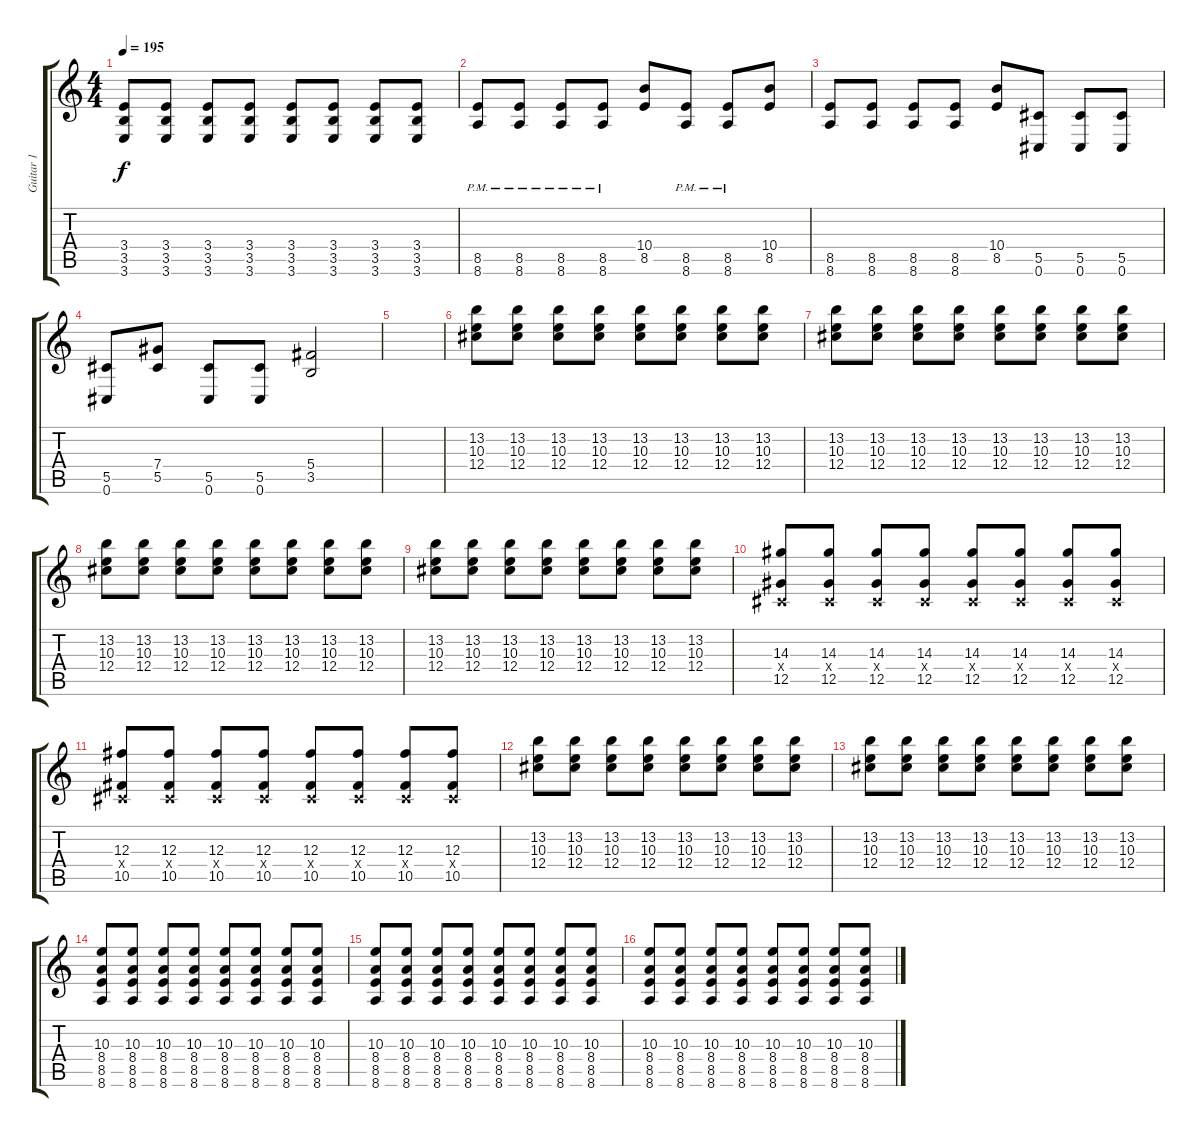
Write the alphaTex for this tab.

\track ("Guitar 1" "Guitar 1") {instrument overdrivenguitar}
\staff {score tabs}
\tuning (Eb4 Bb3 Gb3 Db3 Ab2 Db2) {hide}
\ts (4 4)
\tempo 195
\clef g2
\ks c
(3.4 3.5 3.6).8{dy f} (3.4 3.5 3.6).8 (3.4 3.5 3.6).8 (3.4 3.5 3.6).8 (3.4 3.5 3.6).8 (3.4 3.5 3.6).8 (3.4 3.5 3.6).8 (3.4 3.5 3.6).8 |
(8.5 8.6{pm}).8 (8.5 8.6{pm}).8 (8.5 8.6{pm}).8 (8.5 8.6{pm}).8 (10.4 8.5).8 (8.5 8.6{pm}).8 (8.5 8.6{pm}).8 (10.4 8.5).8 |
(8.5 8.6).8 (8.5 8.6).8 (8.5 8.6).8 (8.5 8.6).8 (10.4 8.5).8 (5.5 0.6).8 (5.5 0.6).8 (5.5 0.6).8 |
(5.5 0.6).8 (7.4 5.5).8 (5.5 0.6).8 (5.5 0.6).8 (5.4 3.5).2 |
|
(13.2 10.3 12.4).8 (13.2 10.3 12.4).8 (13.2 10.3 12.4).8 (13.2 10.3 12.4).8 (13.2 10.3 12.4).8 (13.2 10.3 12.4).8 (13.2 10.3 12.4).8 (13.2 10.3 12.4).8 |
(13.2 10.3 12.4).8 (13.2 10.3 12.4).8 (13.2 10.3 12.4).8 (13.2 10.3 12.4).8 (13.2 10.3 12.4).8 (13.2 10.3 12.4).8 (13.2 10.3 12.4).8 (13.2 10.3 12.4).8 |
(13.2 10.3 12.4).8 (13.2 10.3 12.4).8 (13.2 10.3 12.4).8 (13.2 10.3 12.4).8 (13.2 10.3 12.4).8 (13.2 10.3 12.4).8 (13.2 10.3 12.4).8 (13.2 10.3 12.4).8 |
(13.2 10.3 12.4).8 (13.2 10.3 12.4).8 (13.2 10.3 12.4).8 (13.2 10.3 12.4).8 (13.2 10.3 12.4).8 (13.2 10.3 12.4).8 (13.2 10.3 12.4).8 (13.2 10.3 12.4).8 |
(14.3 0.4{x} 12.5).8 (14.3 0.4{x} 12.5).8 (14.3 0.4{x} 12.5).8 (14.3 0.4{x} 12.5).8 (14.3 0.4{x} 12.5).8 (14.3 0.4{x} 12.5).8 (14.3 0.4{x} 12.5).8 (14.3 0.4{x} 12.5).8 |
(12.3 0.4{x} 10.5).8 (12.3 0.4{x} 10.5).8 (12.3 0.4{x} 10.5).8 (12.3 0.4{x} 10.5).8 (12.3 0.4{x} 10.5).8 (12.3 0.4{x} 10.5).8 (12.3 0.4{x} 10.5).8 (12.3 0.4{x} 10.5).8 |
(13.2 10.3 12.4).8 (13.2 10.3 12.4).8 (13.2 10.3 12.4).8 (13.2 10.3 12.4).8 (13.2 10.3 12.4).8 (13.2 10.3 12.4).8 (13.2 10.3 12.4).8 (13.2 10.3 12.4).8 |
(13.2 10.3 12.4).8 (13.2 10.3 12.4).8 (13.2 10.3 12.4).8 (13.2 10.3 12.4).8 (13.2 10.3 12.4).8 (13.2 10.3 12.4).8 (13.2 10.3 12.4).8 (13.2 10.3 12.4).8 |
(10.3 8.4 8.5 8.6).8 (10.3 8.4 8.5 8.6).8 (10.3 8.4 8.5 8.6).8 (10.3 8.4 8.5 8.6).8 (10.3 8.4 8.5 8.6).8 (10.3 8.4 8.5 8.6).8 (10.3 8.4 8.5 8.6).8 (10.3 8.4 8.5 8.6).8 |
(10.3 8.4 8.5 8.6).8 (10.3 8.4 8.5 8.6).8 (10.3 8.4 8.5 8.6).8 (10.3 8.4 8.5 8.6).8 (10.3 8.4 8.5 8.6).8 (10.3 8.4 8.5 8.6).8 (10.3 8.4 8.5 8.6).8 (10.3 8.4 8.5 8.6).8 |
(10.3 8.4 8.5 8.6).8 (10.3 8.4 8.5 8.6).8 (10.3 8.4 8.5 8.6).8 (10.3 8.4 8.5 8.6).8 (10.3 8.4 8.5 8.6).8 (10.3 8.4 8.5 8.6).8 (10.3 8.4 8.5 8.6).8 (10.3 8.4 8.5 8.6).8
